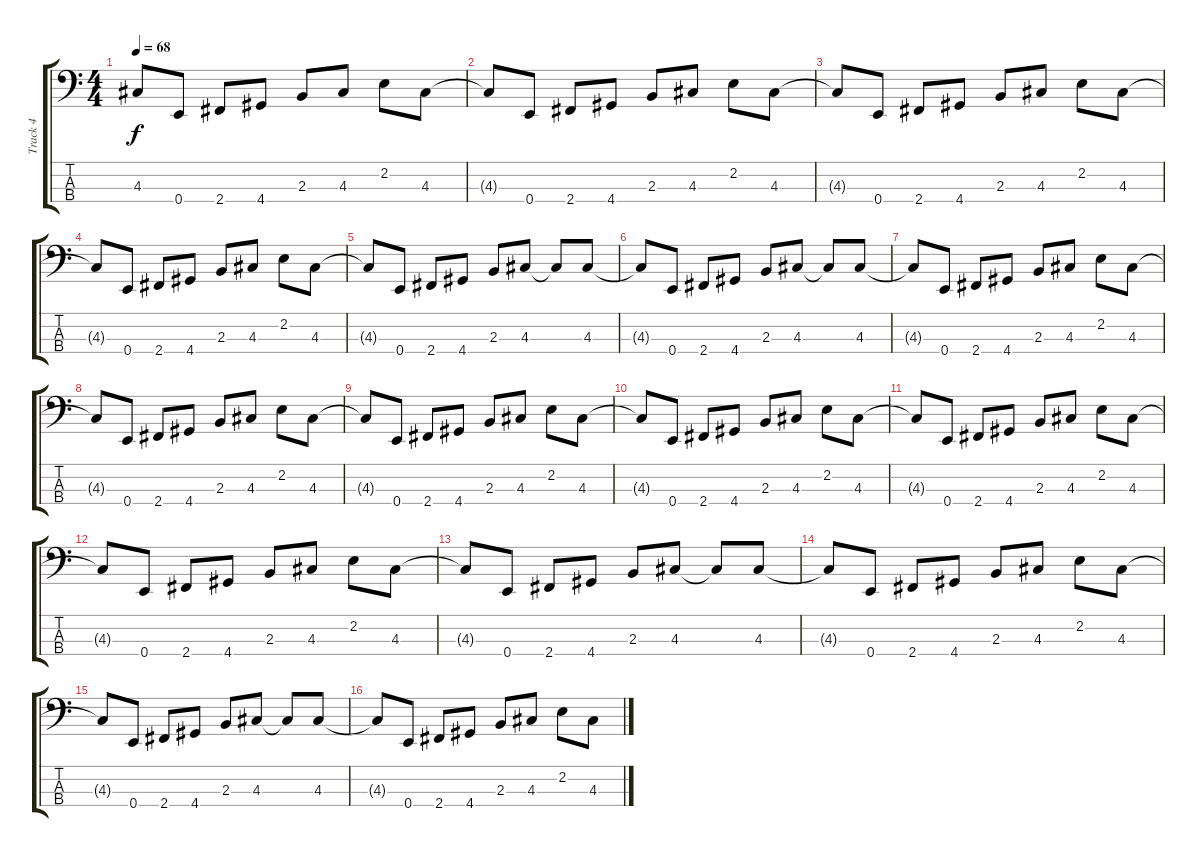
\track ("Track 4" "Track 4") {instrument electricbasspick}
\staff {score tabs}
\tuning (G2 D2 A1 E1) {hide}
\ts (4 4)
\tempo 68
\clef f4
\ks c
4.3{t}.8{dy f} 0.4.8 2.4.8 4.4.8 2.3.8 4.3.8 2.2.8 4.3.8 |
4.3{t}.8 0.4.8 2.4.8 4.4.8 2.3.8 4.3.8 2.2.8 4.3.8 |
4.3{t}.8 0.4.8 2.4.8 4.4.8 2.3.8 4.3.8 2.2.8 4.3.8 |
4.3{t}.8 0.4.8 2.4.8 4.4.8 2.3.8 4.3.8 2.2.8 4.3.8 |
4.3{t}.8 0.4.8 2.4.8 4.4.8 2.3.8 4.3.8 4.3{t}.8 4.3.8 |
4.3{t}.8 0.4.8 2.4.8 4.4.8 2.3.8 4.3.8 4.3{t}.8 4.3.8 |
4.3{t}.8 0.4.8 2.4.8 4.4.8 2.3.8 4.3.8 2.2.8 4.3.8 |
4.3{t}.8 0.4.8 2.4.8 4.4.8 2.3.8 4.3.8 2.2.8 4.3.8 |
4.3{t}.8 0.4.8 2.4.8 4.4.8 2.3.8 4.3.8 2.2.8 4.3.8 |
4.3{t}.8 0.4.8 2.4.8 4.4.8 2.3.8 4.3.8 2.2.8 4.3.8 |
4.3{t}.8 0.4.8 2.4.8 4.4.8 2.3.8 4.3.8 2.2.8 4.3.8 |
4.3{t}.8 0.4.8 2.4.8 4.4.8 2.3.8 4.3.8 2.2.8 4.3.8 |
4.3{t}.8 0.4.8 2.4.8 4.4.8 2.3.8 4.3.8 4.3{t}.8 4.3.8 |
4.3{t}.8 0.4.8 2.4.8 4.4.8 2.3.8 4.3.8 2.2.8 4.3.8 |
4.3{t}.8 0.4.8 2.4.8 4.4.8 2.3.8 4.3.8 4.3{t}.8 4.3.8 |
4.3{t}.8 0.4.8 2.4.8 4.4.8 2.3.8 4.3.8 2.2.8 4.3.8
